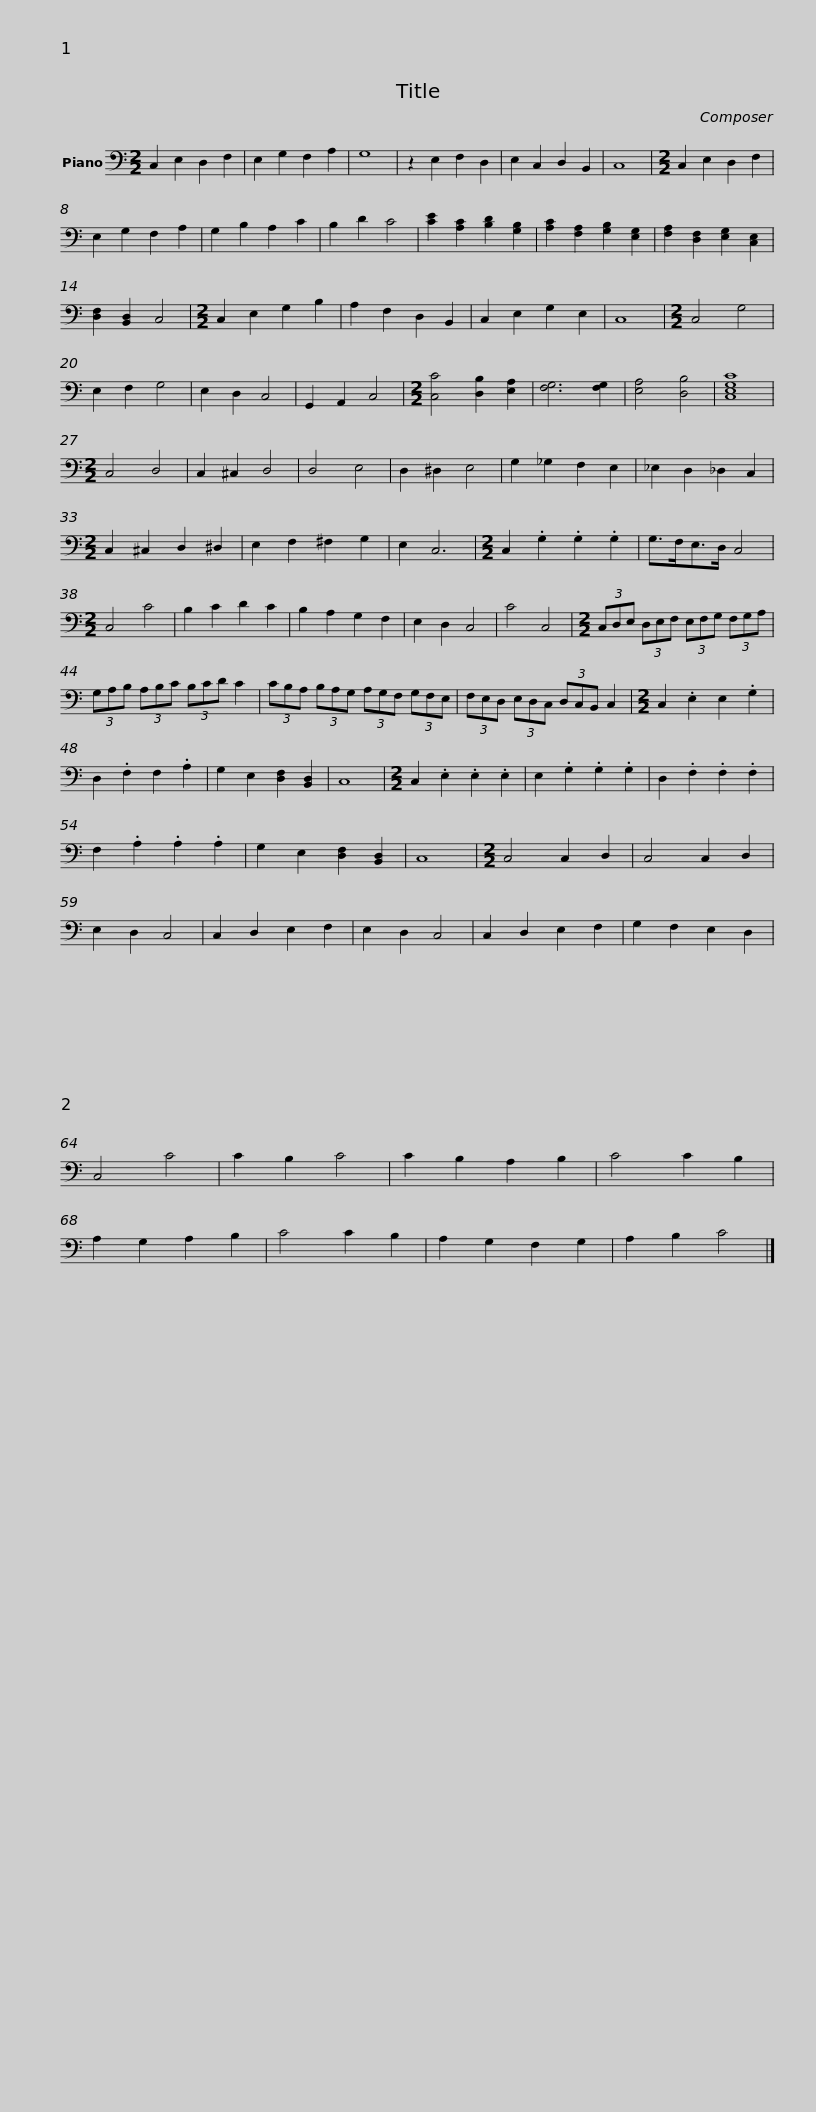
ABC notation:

X:1
L:1/8
M:2/2
I:linebreak $
K:C
V:1 bass
V:1
 C,2 E,2 D,2 F,2 | E,2 G,2 F,2 A,2 | G,8 | z2 E,2 F,2 D,2 | E,2 C,2 D,2 B,,2 | %5
 C,8 |$[M:2/2] C,2 E,2 D,2 F,2 | E,2 G,2 F,2 A,2 | G,2 B,2 A,2 C2 | B,2 D2 C4 | %10
 [CE]2 [A,C]2 [B,D]2 [G,B,]2 | [A,C]2 [F,A,]2 [G,B,]2 [E,G,]2 | [F,A,]2 [D,F,]2 [E,G,]2 [C,E,]2 | [D,F,]2 [B,,D,]2 C,4 |$[M:2/2] C,2 E,2 G,2 B,2 | %15
 A,2 F,2 D,2 B,,2 | C,2 E,2 G,2 E,2 | C,8 |$[M:2/2] C,4 G,4 | E,2 F,2 G,4 | %20
 E,2 D,2 C,4 | G,,2 A,,2 C,4 |$[M:2/2] [C,C]4 [D,B,]2 [E,A,]2 | [F,G,]6 [F,G,]2 | [E,A,]4 [D,B,]4 | %25
 [C,E,G,C]8 |$[M:2/2] C,4 D,4 | C,2 ^C,2 D,4 | D,4 E,4 | D,2 ^D,2 E,4 | %30
 G,2 _G,2 F,2 E,2 | _E,2 D,2 _D,2 C,2 |$[M:2/2] C,2 ^C,2 D,2 ^D,2 | E,2 F,2 ^F,2 G,2 | E,2 C,6 |$ %35
[M:2/2] C,2 .G,2 .G,2 .G,2 | G,>F,E,>D, C,4 |$[M:2/2] C,4 C4 | B,2 C2 D2 C2 | B,2 A,2 G,2 F,2 | %40
 E,2 D,2 C,4 | C4 C,4 |$[M:2/2] (3C,D,E, (3D,E,F, (3E,F,G, (3F,G,A, | (3G,A,B, (3A,B,C (3B,CD C2 | (3CB,A, (3B,A,G, (3A,G,F, (3G,F,E, | %45
 (3F,E,D, (3E,D,C, (3D,C,B,, C,2 |$[M:2/2] C,2 .E,2 E,2 .G,2 | D,2 .F,2 F,2 .A,2 | G,2 E,2 [D,F,]2 [B,,D,]2 | C,8 |$ %50
[M:2/2] C,2 .E,2 .E,2 .E,2 | E,2 .G,2 .G,2 .G,2 | D,2 .F,2 .F,2 .F,2 | F,2 .A,2 .A,2 .A,2 | G,2 E,2 [D,F,]2 [B,,D,]2 | %55
 C,8 |$[M:2/2] C,4 C,2 D,2 | C,4 C,2 D,2 | E,2 D,2 C,4 | C,2 D,2 E,2 F,2 | %60
 E,2 D,2 C,4 | C,2 D,2 E,2 F,2 | G,2 F,2 E,2 D,2 |$ C,4 C4 | C2 B,2 C4 | %65
 C2 B,2 A,2 B,2 | C4 C2 B,2 | A,2 G,2 A,2 B,2 | C4 C2 B,2 | A,2 G,2 F,2 G,2 | %70
 A,2 B,2 C4 |] %71
